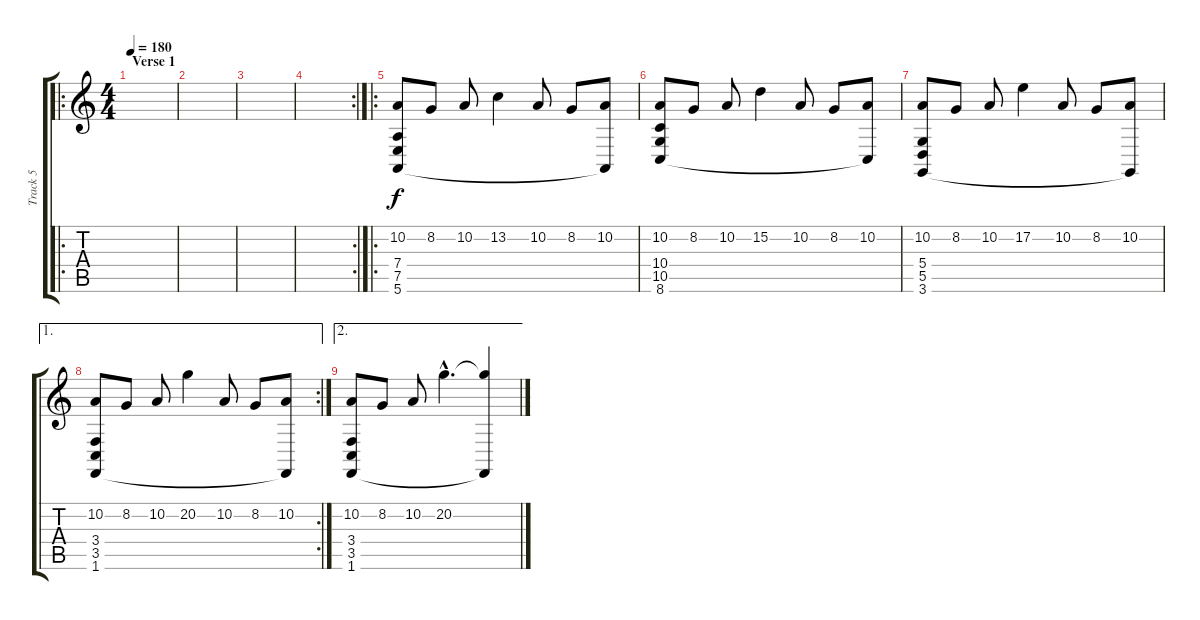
\track ("Track 5" "Track 5") {instrument stringensemble1}
\staff {score tabs}
\tuning (E4 B3 G3 D3 A2 E2) {hide}
\ro
\ts (4 4)
\section ("" "Verse 1")
\tempo 180
\clef g2
\ks c
|
|
|
\rc 2
|
\ro
(10.2 7.4 7.5 5.6).8{instrument fx4atmosphere} 8.2.8 10.2.8 13.2.4 10.2.8 8.2.8 (10.2 5.6{t}).8 |
(10.2 10.4 10.5 8.6).8 8.2.8 10.2.8 15.2.4 10.2.8 8.2.8 (10.2 8.6{t}).8 |
(10.2 5.4 5.5 3.6).8 8.2.8 10.2.8 17.2.4 10.2.8 8.2.8 (10.2 3.6{t}).8 |
\ae 1
\rc 2
(10.2 3.4 3.5 1.6).8 8.2.8 10.2.8 20.2.4 10.2.8 8.2.8 (10.2 1.6{t}).8 |
\ae 2
(10.2 3.4 3.5 1.6).8{instrument stringensemble1} 8.2.8 10.2.8 20.2{hac}.4{d} (20.2{t} 1.6{t}).4
